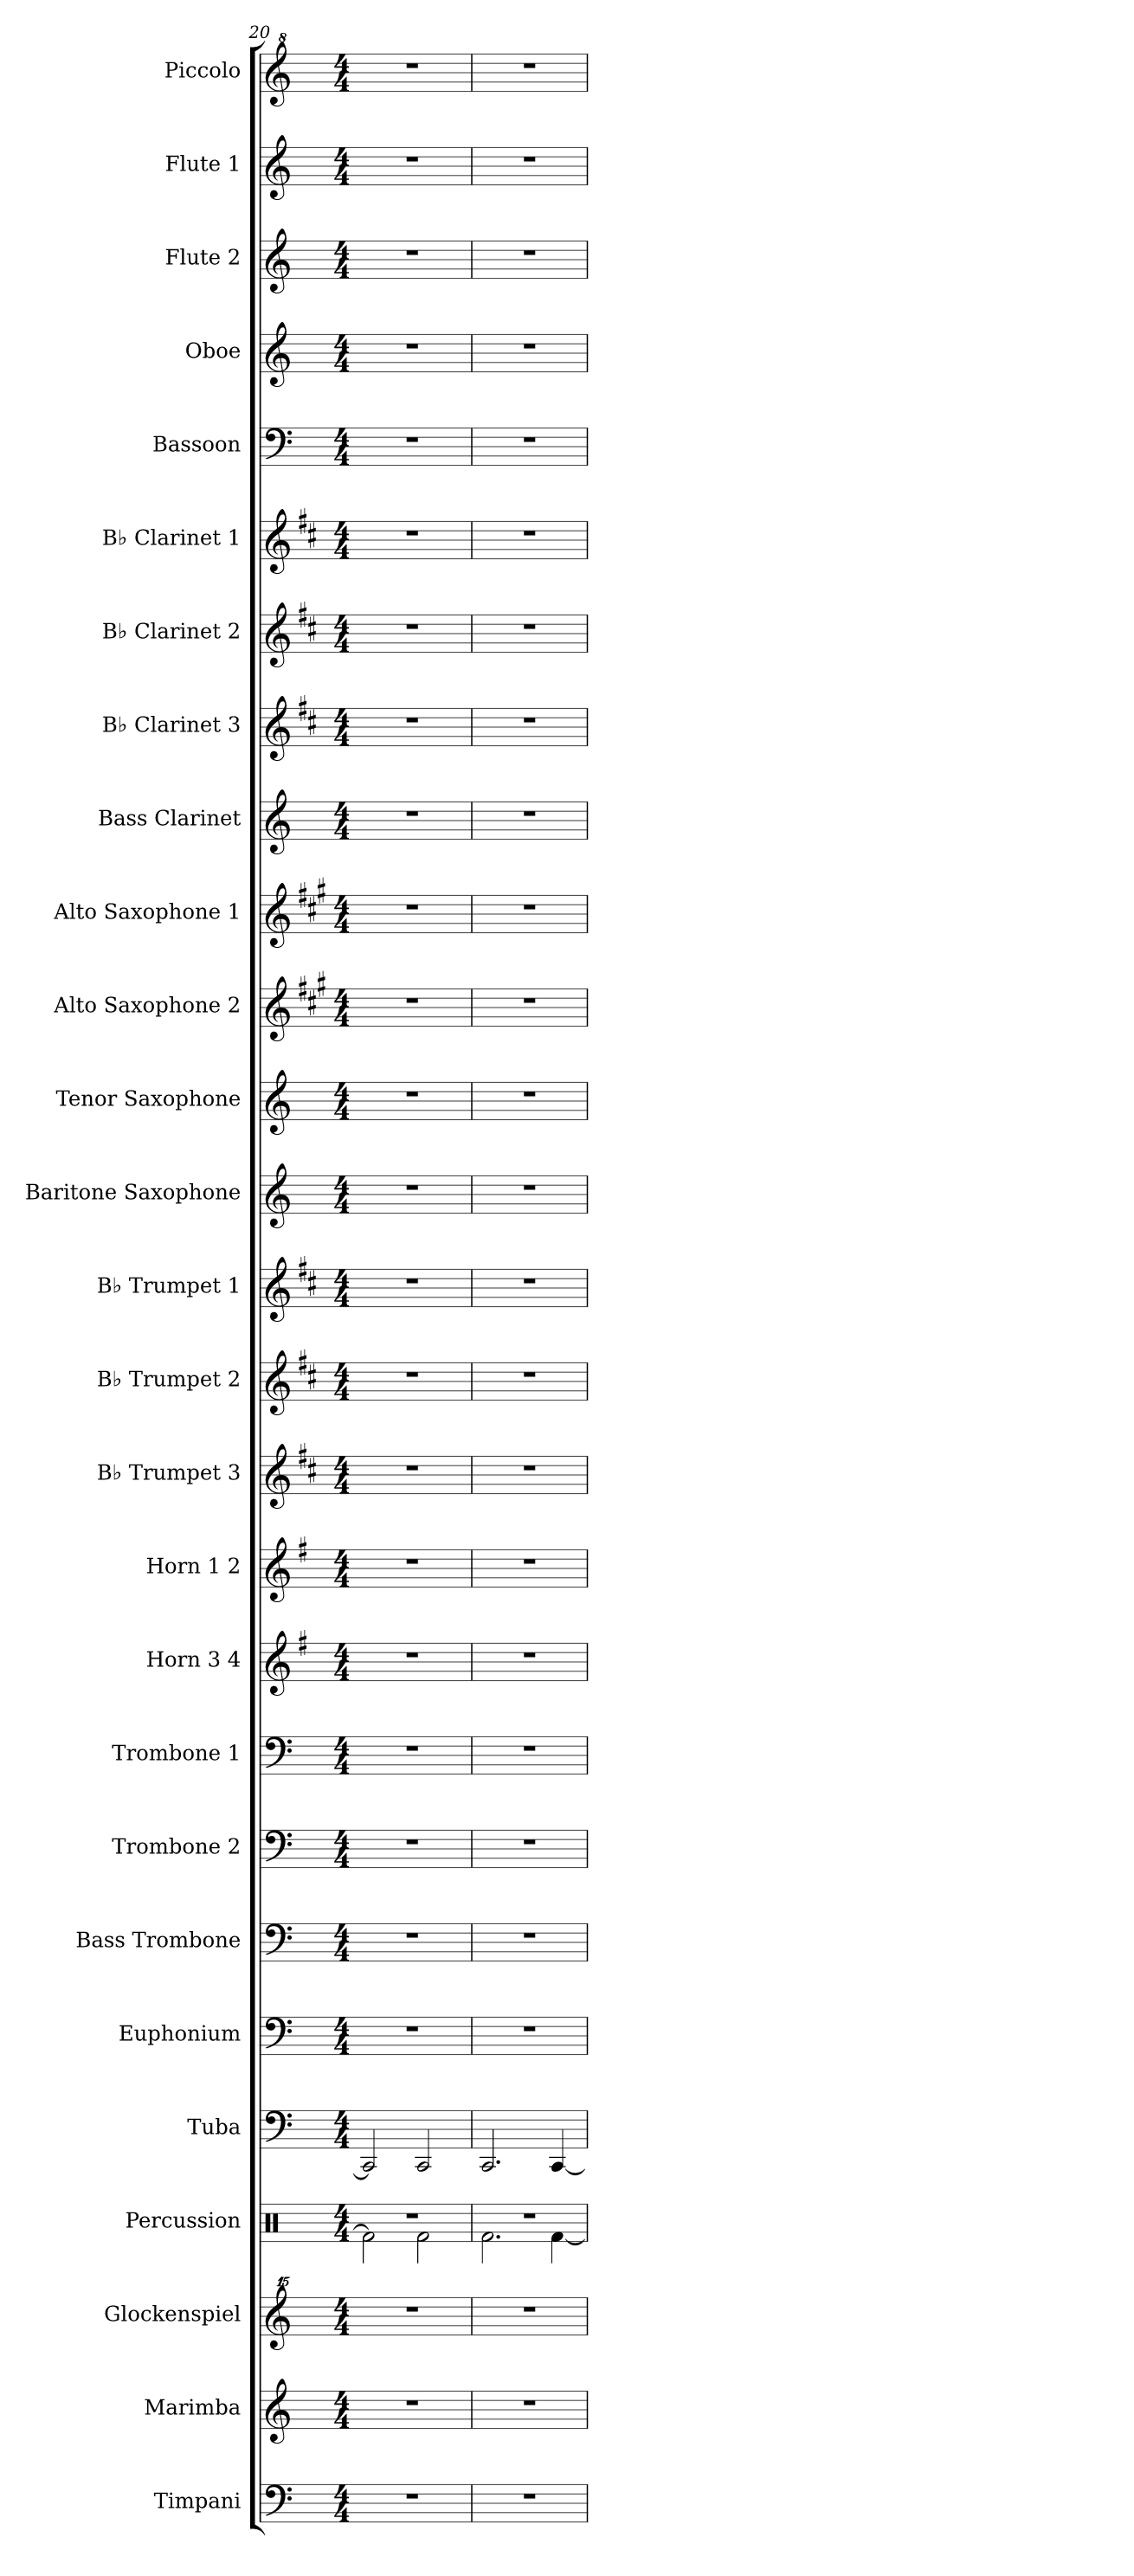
**kern	**kern	**kern	**kern	**kern	**kern	**kern	**kern	**kern	**kern	**kern	**kern	**kern	**kern	**kern	**kern	**kern	**kern	**kern	**kern	**kern	**kern	**kern	**kern	**kern	**kern	**kern
*part27	*part26	*part25	*part24	*part23	*part22	*part21	*part20	*part19	*part18	*part17	*part16	*part15	*part14	*part13	*part12	*part11	*part10	*part9	*part8	*part7	*part6	*part5	*part4	*part3	*part2	*part1
*staff27	*staff26	*staff25	*staff24	*staff23	*staff22	*staff21	*staff20	*staff19	*staff18	*staff17	*staff16	*staff15	*staff14	*staff13	*staff12	*staff11	*staff10	*staff9	*staff8	*staff7	*staff6	*staff5	*staff4	*staff3	*staff2	*staff1
*I"Timpani	*I"Marimba	*I"Glockenspiel	*I"Percussion	*I"Tuba	*I"Euphonium	*I"Bass Trombone	*I"Trombone 2	*I"Trombone 1	*I"Horn 3 4	*I"Horn 1 2	*I"B♭ Trumpet 3	*I"B♭ Trumpet 2	*I"B♭ Trumpet 1	*I"Baritone Saxophone	*I"Tenor Saxophone	*I"Alto Saxophone 2	*I"Alto Saxophone 1	*I"Bass Clarinet	*I"B♭ Clarinet 3	*I"B♭ Clarinet 2	*I"B♭ Clarinet 1	*I"Bassoon	*I"Oboe	*I"Flute 2	*I"Flute 1	*I"Piccolo
*I'Timp.	*I'Mrm.	*I'Glk.	*I'Perc.	*I'Tu.	*I'Eu.	*I'B. Trb.	*I'Trb. 2	*I'Trb. 1	*I'Hn. 3 4	*I'Hn. 1 2	*I'Tpt. 3	*I'Tpt. 2	*I'Tpt. 1	*I'Bar. Sax.	*I'T. Sax.	*I'A. Sax. 2	*I'A. Sax. 1	*I'B. Cl.	*I'B♭ Cl. 3	*I'B♭ Cl. 2	*I'B♭ Cl. 1	*I'Bsn.	*I'Ob.	*I'Fl. 2	*I'Fl. 1	*I'Picc.
*clefF4	*clefG2	*clefG^^2	*clefX	*clefF4	*clefF4	*clefF4	*clefF4	*clefF4	*clefG2	*clefG2	*clefG2	*clefG2	*clefG2	*clefG2	*clefG2	*clefG2	*clefG2	*clefG2	*clefG2	*clefG2	*clefG2	*clefF4	*clefG2	*clefG2	*clefG2	*clefG^2
*	*	*	*	*	*	*	*	*	*ITrd4c7	*ITrd4c7	*ITrd1c2	*ITrd1c2	*ITrd1c2	*ITrd12c21	*ITrd8c14	*ITrd5c9	*ITrd5c9	*ITrd8c14	*ITrd1c2	*ITrd1c2	*ITrd1c2	*	*	*	*	*ITrd-7c-12
*k[]	*k[]	*k[]	*k[]	*k[]	*k[]	*k[]	*k[]	*k[]	*k[]	*k[]	*k[]	*k[]	*k[]	*k[]	*k[]	*k[]	*k[]	*k[]	*k[]	*k[]	*k[]	*k[]	*k[]	*k[]	*k[]	*k[]
*C:	*C:	*C:	*C:	*C:	*C:	*C:	*C:	*C:	*C:	*C:	*C:	*C:	*C:	*C:	*C:	*C:	*C:	*C:	*C:	*C:	*C:	*C:	*C:	*C:	*C:	*C:
*M4/4	*M4/4	*M4/4	*M4/4	*M4/4	*M4/4	*M4/4	*M4/4	*M4/4	*M4/4	*M4/4	*M4/4	*M4/4	*M4/4	*M4/4	*M4/4	*M4/4	*M4/4	*M4/4	*M4/4	*M4/4	*M4/4	*M4/4	*M4/4	*M4/4	*M4/4	*M4/4
=20	=20	=20	=20	=20	=20	=20	=20	=20	=20	=20	=20	=20	=20	=20	=20	=20	=20	=20	=20	=20	=20	=20	=20	=20	=20	=20
*	*	*	*^	*	*	*	*	*	*	*	*	*	*	*	*	*	*	*	*	*	*	*	*	*	*	*
1r	1r	1r	1r	2Rf\]	2CC/]	1r	1r	1r	1r	1r	1r	1r	1r	1r	1r	1r	1r	1r	1r	1r	1r	1r	1r	1r	1r	1r	1r
.	.	.	.	2Rf\	2CC/	.	.	.	.	.	.	.	.	.	.	.	.	.	.	.	.	.	.	.	.	.	.
=21	=21	=21	=21	=21	=21	=21	=21	=21	=21	=21	=21	=21	=21	=21	=21	=21	=21	=21	=21	=21	=21	=21	=21	=21	=21	=21	=21
1r	1r	1r	1r	2.Rf\	2.CC/	1r	1r	1r	1r	1r	1r	1r	1r	1r	1r	1r	1r	1r	1r	1r	1r	1r	1r	1r	1r	1r	1r
.	.	.	.	[4Rf\	[4CC/	.	.	.	.	.	.	.	.	.	.	.	.	.	.	.	.	.	.	.	.	.	.
*	*	*	*v	*v	*	*	*	*	*	*	*	*	*	*	*	*	*	*	*	*	*	*	*	*	*	*	*
=	=	=	=	=	=	=	=	=	=	=	=	=	=	=	=	=	=	=	=	=	=	=	=	=	=	=
*-	*-	*-	*-	*-	*-	*-	*-	*-	*-	*-	*-	*-	*-	*-	*-	*-	*-	*-	*-	*-	*-	*-	*-	*-	*-	*-
